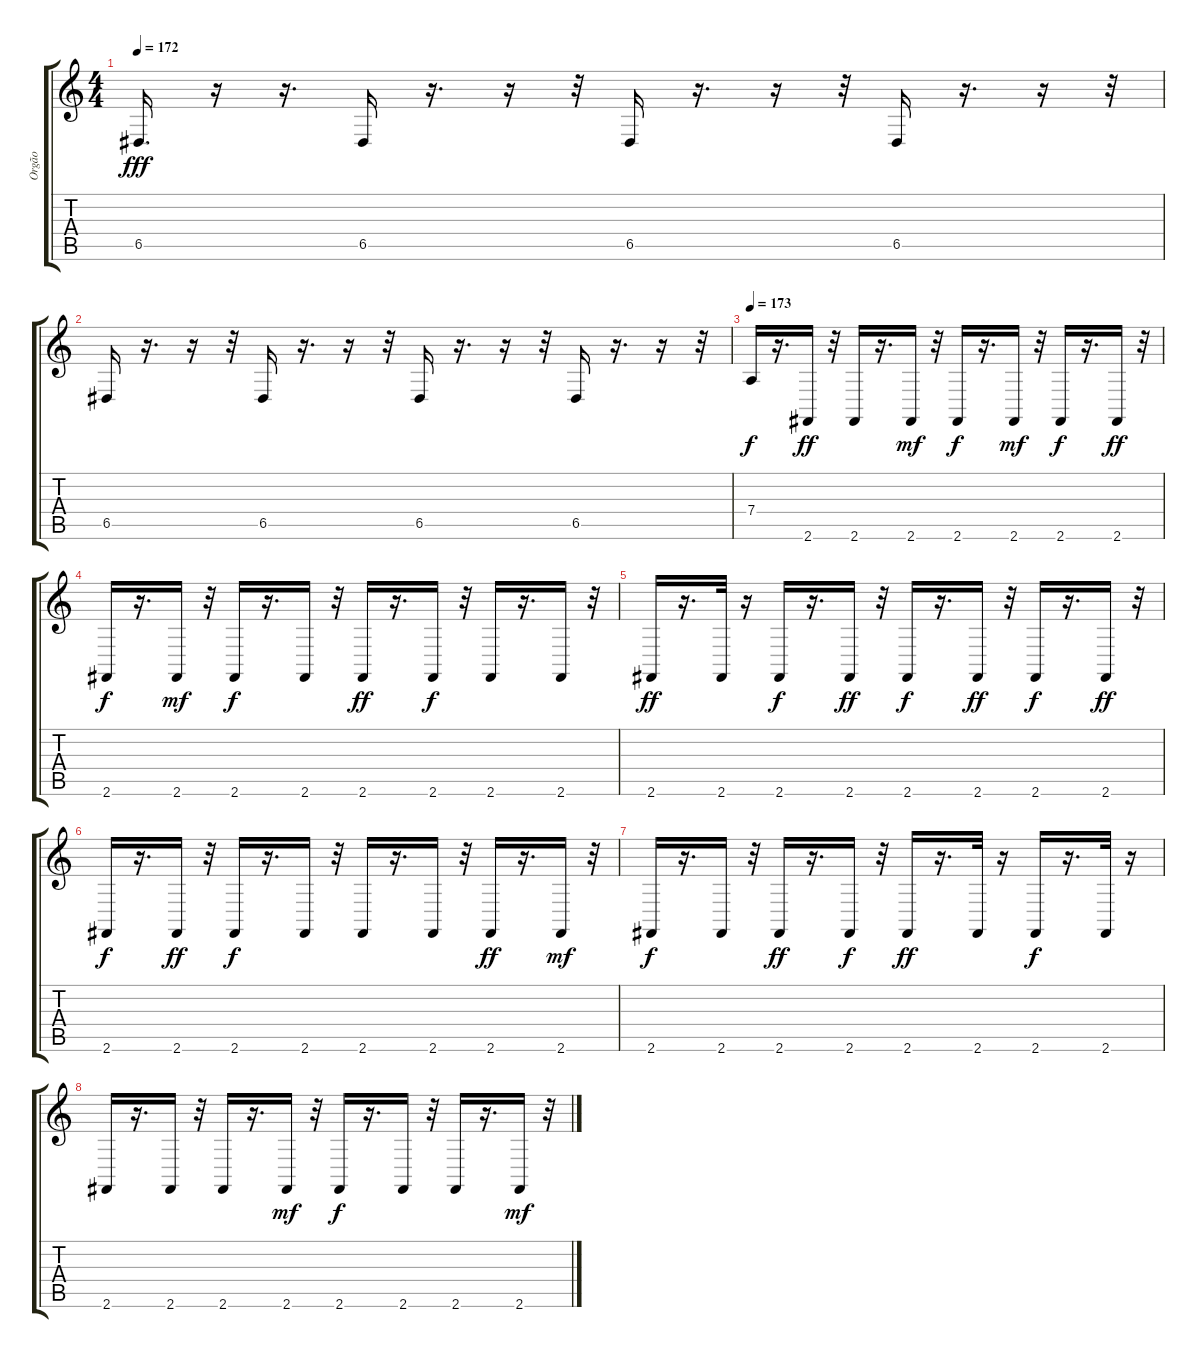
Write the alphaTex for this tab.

\track ("Orgão" "Orgão") {instrument drawbarorgan}
\staff {score tabs}
\tuning (E4 B3 G3 D3 A2 E2) {hide}
\ts (4 4)
\tempo 172
\clef g2
\ks c
6.5.16{d dy fff} r.16 r.16{d} 6.5.16 r.16{d} r.16 r.32 6.5.16 r.16{d} r.16 r.32 6.5.16 r.16{d} r.16 r.32 |
6.5.16 r.16{d} r.16 r.32 6.5.16 r.16{d} r.16 r.32 6.5.16 r.16{d} r.16 r.32 6.5.16 r.16{d} r.16 r.32 |
\tempo 173
7.4.16{dy f} r.16{d} 2.6.16{dy ff} r.32 2.6.16 r.16{d} 2.6.16{dy mf} r.32 2.6.16{dy f} r.16{d} 2.6.16{dy mf} r.32 2.6.16{dy f} r.16{d} 2.6.16{dy ff} r.32 |
2.6.16{dy f} r.16{d} 2.6.16{dy mf} r.32 2.6.16{dy f} r.16{d} 2.6.16 r.32 2.6.16{dy ff} r.16{d} 2.6.16{dy f} r.32 2.6.16 r.16{d} 2.6.16 r.32 |
2.6.16{dy ff} r.16{d} 2.6.32 r.16 2.6.16{dy f} r.16{d} 2.6.16{dy ff} r.32 2.6.16{dy f} r.16{d} 2.6.16{dy ff} r.32 2.6.16{dy f} r.16{d} 2.6.16{dy ff} r.32 |
2.6.16{dy f} r.16{d} 2.6.16{dy ff} r.32 2.6.16{dy f} r.16{d} 2.6.16 r.32 2.6.16 r.16{d} 2.6.16 r.32 2.6.16{dy ff} r.16{d} 2.6.16{dy mf} r.32 |
2.6.16{dy f} r.16{d} 2.6.16 r.32 2.6.16{dy ff} r.16{d} 2.6.16{dy f} r.32 2.6.16{dy ff} r.16{d} 2.6.32 r.16 2.6.16{dy f} r.16{d} 2.6.32 r.16 |
2.6.16 r.16{d} 2.6.16 r.32 2.6.16 r.16{d} 2.6.16{dy mf} r.32 2.6.16{dy f} r.16{d} 2.6.16 r.32 2.6.16 r.16{d} 2.6.16{dy mf} r.32
